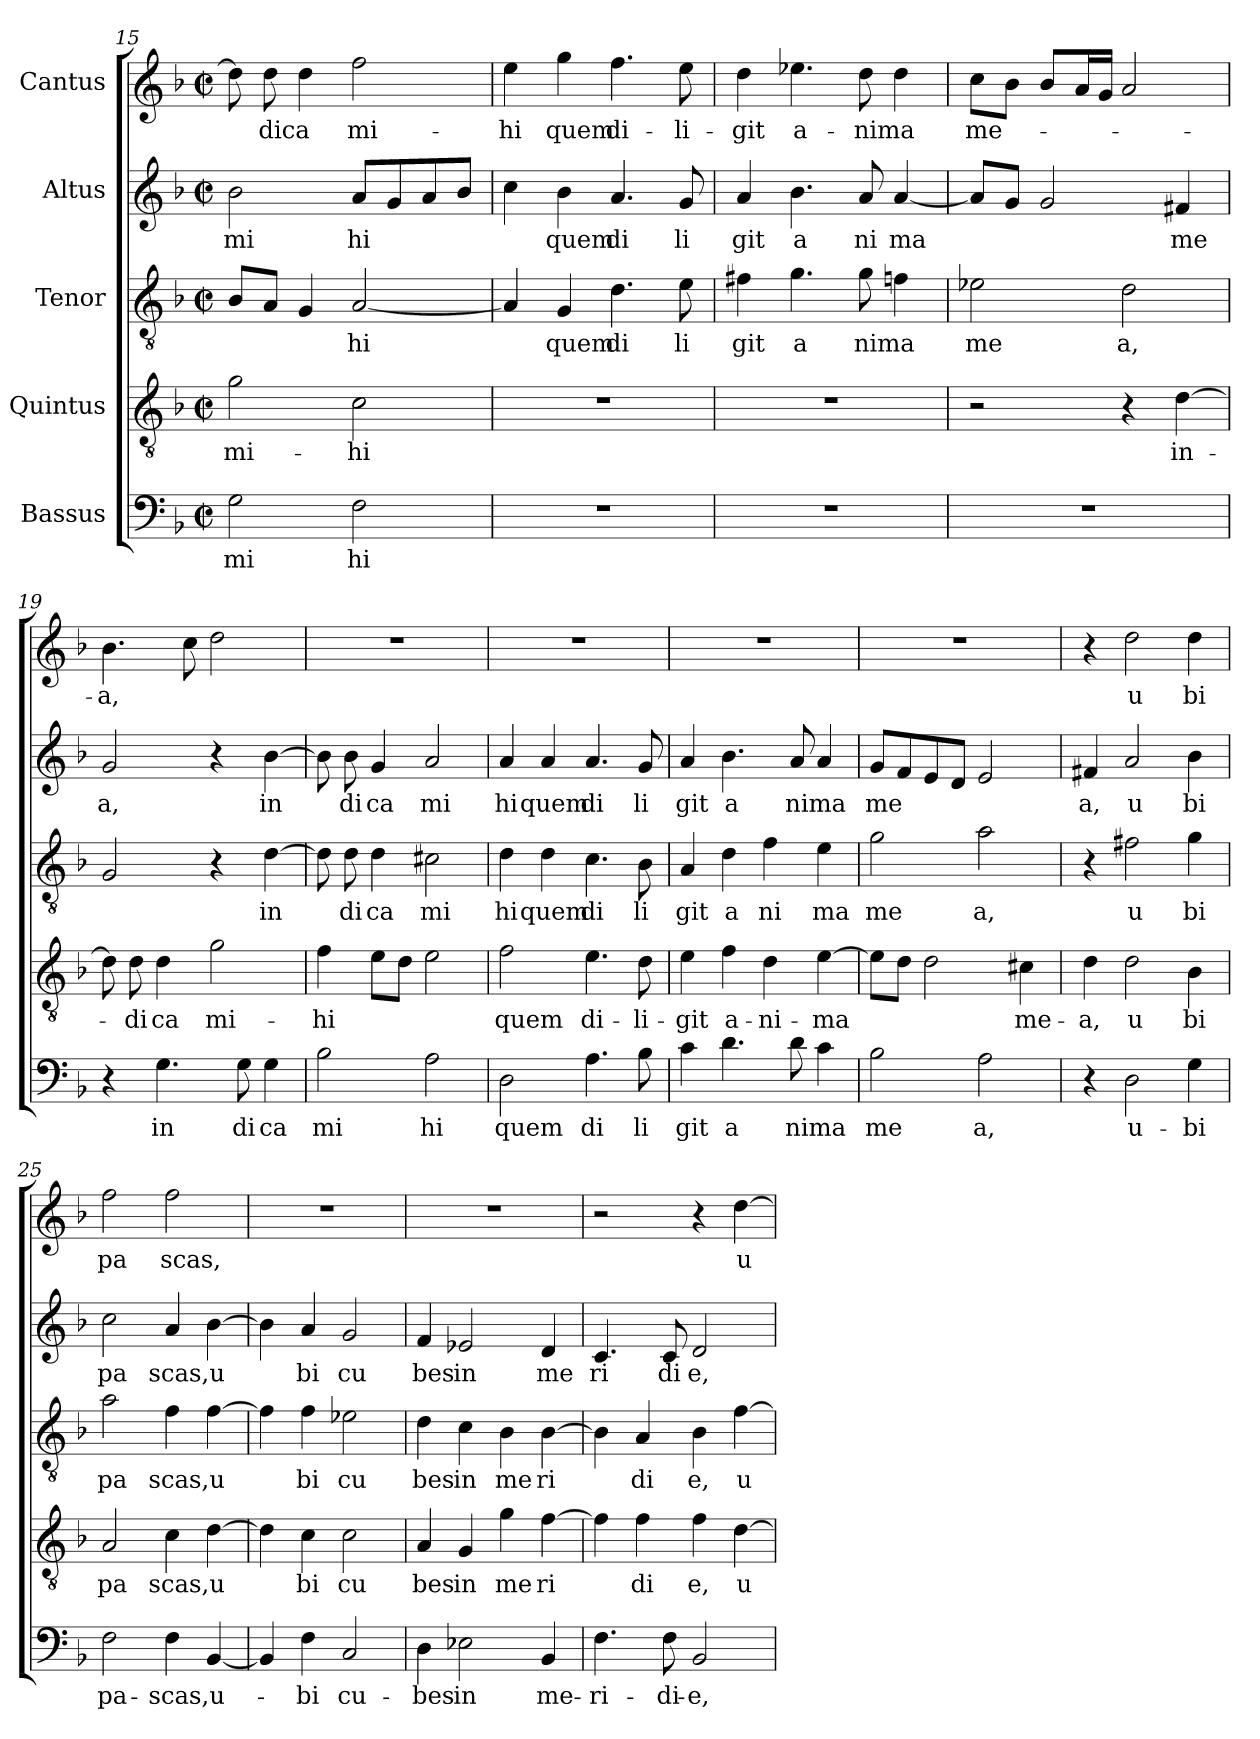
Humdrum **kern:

**kern	**text	**kern	**text	**kern	**text	**kern	**text	**kern	**text
*part5	*part5	*part4	*part4	*part3	*part3	*part2	*part2	*part1	*part1
*staff5	*staff5	*staff4	*staff4	*staff3	*staff3	*staff2	*staff2	*staff1	*staff1
*I"Bassus	*	*I"Quintus	*	*I"Tenor	*	*I"Altus	*	*I"Cantus	*
*clefF4	*	*clefGv2	*	*clefGv2	*	*clefG2	*	*clefG2	*
*k[b-]	*	*k[b-]	*	*k[b-]	*	*k[b-]	*	*k[b-]	*
*F:	*	*F:	*	*F:	*	*F:	*	*F:	*
*M2/2	*	*M2/2	*	*M2/2	*	*M2/2	*	*M2/2	*
*met(c|)	*	*met(c|)	*	*met(c|)	*	*met(c|)	*	*met(c|)	*
=15	=15	=15	=15	=15	=15	=15	=15	=15	=15
!	!LO:LY:b:cj	!	!LO:LY:b:cj	!	!	!	!LO:LY:b:cj	!	!
2G\	mi	2g\	mi-	8B-/L	.	2b-\	mi	8dd\]	.
!	!	!	!	!	!	!	!	!	!LO:LY:b
.	.	.	.	8A/J	.	.	.	8dd\	-dica
.	.	.	.	4G/	.	.	.	4dd\	.
!	!LO:LY:b:cj	!	!LO:LY:b:cj	!	!LO:LY:b:cj	!	!LO:LY:b:cj	!	!LO:LY:b:cj
2F\	hi	2c\	-hi	[<2A/	hi	8a/L	hi	2ff\	mi-
.	.	.	.	.	.	8g/	.	.	.
.	.	.	.	.	.	8a/	.	.	.
.	.	.	.	.	.	8b-/J	.	.	.
=16	=16	=16	=16	=16	=16	=16	=16	=16	=16
!	!	!	!	!	!	!	!	!	!LO:LY:b:cj
1r	.	1r	.	4A/]	.	4cc\	.	4ee\	-hi
!	!	!	!	!	!LO:LY:b:cj	!	!LO:LY:b:cj	!	!LO:LY:b:cj
.	.	.	.	4G/	quem	4b-\	quem	4gg\	quem
!	!	!	!	!	!LO:LY:b:cj	!	!LO:LY:b:cj	!	!LO:LY:b:cj
.	.	.	.	4.d\	di	4.a/	di	4.ff\	di-
!	!	!	!	!	!LO:LY:b:cj	!	!LO:LY:b:cj	!	!LO:LY:b:cj
.	.	.	.	8e\	li	8g/	li	8ee\	-li-
=17	=17	=17	=17	=17	=17	=17	=17	=17	=17
!	!	!	!	!	!LO:LY:b:cj	!	!LO:LY:b:cj	!	!LO:LY:b:cj
1r	.	1r	.	4f#X\	git	4a/	git	4dd\	-git
!	!	!	!	!	!LO:LY:b:cj	!	!LO:LY:b:cj	!	!LO:LY:b:cj
.	.	.	.	4.g\	a	4.b-\	a	4.ee-X\	a-
!	!	!	!	!	!LO:LY:b	!	!LO:LY:b:cj	!	!LO:LY:b
.	.	.	.	8g\	nima	8a/	ni	8dd\	-nima
!	!	!	!	!	!	!	!LO:LY:b	!	!
.	.	.	.	4fn\	.	[>4a/	ma	4dd\	.
!!LO:PB:g=z
=18	=18	=18	=18	=18	=18	=18	=18	=18	=18
!	!	!	!	!	!LO:LY:b:cj	!	!	!	!LO:LY:b
1r	.	2r	.	2e-X\	me	8a/L]	.	8cc\L	me-
.	.	.	.	.	.	8g/J	.	8b-\J	.
.	.	.	.	.	.	2g/	.	8b-/L	.
.	.	.	.	.	.	.	.	16a/	.
.	.	.	.	.	.	.	.	16g/J	.
!	!	!	!	!	!LO:LY:b:cj	!	!	!	!
.	.	4r	.	2d\	a,	.	.	2a/	.
!	!	!	!LO:LY:b:cj	!	!	!	!LO:LY:b:cj	!	!
.	.	[>4d\	in-	.	.	4f#/	me	.	.
=19	=19	=19	=19	=19	=19	=19	=19	=19	=19
!	!	!	!	!	!	!	!LO:LY:b:cj	!	!LO:LY:b:cj
4r	.	8d\]	.	2G/	.	2g/	a,	4.b-\	-a,
!	!	!	!LO:LY:b:cj	!	!	!	!	!	!
.	.	8d\	-di	.	.	.	.	.	.
!	!LO:LY:b:cj	!	!LO:LY:b:cj	!	!	!	!	!	!
4.G\	in	4d\	ca	.	.	.	.	.	.
.	.	.	.	.	.	.	.	8cc\	.
!	!	!	!LO:LY:b:cj	!	!	!	!	!	!
.	.	2g\	mi-	4r	.	4r	.	2dd\	.
!	!LO:LY:b:cj	!	!	!	!	!	!	!	!
8G\	di	.	.	.	.	.	.	.	.
!	!LO:LY:b:cj	!	!	!	!LO:LY:b:cj	!	!LO:LY:b:cj	!	!
4G\	ca	.	.	[>4d\	in	[>4b-\	in	.	.
=20	=20	=20	=20	=20	=20	=20	=20	=20	=20
!	!LO:LY:b:cj	!	!LO:LY:b:cj	!	!	!	!	!	!
2B-\	mi	4f\	-hi	8d\]	.	8b-\]	.	1r	.
!	!	!	!	!	!LO:LY:b:cj	!	!LO:LY:b:cj	!	!
.	.	.	.	8d\	di	8b-\	di	.	.
!	!	!	!	!	!LO:LY:b:cj	!	!LO:LY:b:cj	!	!
.	.	8e\L	.	4d\	ca	4g/	ca	.	.
.	.	8d\J	.	.	.	.	.	.	.
!	!LO:LY:b:cj	!	!	!	!LO:LY:b:cj	!	!LO:LY:b:cj	!	!
2A\	hi	2e\	.	2c#X\	mi	2a/	mi	.	.
=21	=21	=21	=21	=21	=21	=21	=21	=21	=21
!	!LO:LY:b:cj	!	!LO:LY:b:cj	!	!LO:LY:b:cj	!	!LO:LY:b:cj	!	!
2D\	quem	2f\	quem	4d\	hi	4a/	hi	1r	.
!	!	!	!	!	!LO:LY:b:cj	!	!LO:LY:b:cj	!	!
.	.	.	.	4d\	quem	4a/	quem	.	.
!	!LO:LY:b:cj	!	!LO:LY:b:cj	!	!LO:LY:b:cj	!	!LO:LY:b:cj	!	!
4.A\	di	4.e\	di-	4.c\	di	4.a/	di	.	.
!	!LO:LY:b:cj	!	!LO:LY:b:cj	!	!LO:LY:b:cj	!	!LO:LY:b:cj	!	!
8B-\	li	8d\	-li-	8B-\	li	8g/	li	.	.
=22	=22	=22	=22	=22	=22	=22	=22	=22	=22
!	!LO:LY:b:cj	!	!LO:LY:b:cj	!	!LO:LY:b:cj	!	!LO:LY:b:cj	!	!
4c\	git	4e\	-git	4A/	git	4a/	git	1r	.
!	!LO:LY:b:cj	!	!LO:LY:b:cj	!	!LO:LY:b:cj	!	!LO:LY:b:cj	!	!
4.d\	a	4f\	a-	4d\	a	4.b-\	a	.	.
!	!	!	!LO:LY:b:cj	!	!LO:LY:b:cj	!	!	!	!
.	.	4d\	-ni-	4f\	ni	.	.	.	.
!	!LO:LY:b	!	!	!	!	!	!LO:LY:b	!	!
8d\	nima	.	.	.	.	8a/	nima	.	.
!	!	!	!LO:LY:b	!	!LO:LY:b:cj	!	!	!	!
4c\	.	[>4e\	-ma	4e\	ma	4a/	.	.	.
=23	=23	=23	=23	=23	=23	=23	=23	=23	=23
!	!LO:LY:b:cj	!	!	!	!LO:LY:b:cj	!	!LO:LY:b	!	!
2B-\	me	8e\L]	.	2g\	me	8g/L	me	1r	.
.	.	8d\J	.	.	.	8f/	.	.	.
.	.	2d\	.	.	.	8e/	.	.	.
.	.	.	.	.	.	8d/J	.	.	.
!	!LO:LY:b:cj	!	!	!	!LO:LY:b:cj	!	!	!	!
2A\	a,	.	.	2a\	a,	2e/	.	.	.
!	!	!	!LO:LY:b:cj	!	!	!	!	!	!
.	.	4c#\	me-	.	.	.	.	.	.
!!LO:LB:g=z
=24	=24	=24	=24	=24	=24	=24	=24	=24	=24
!	!	!	!LO:LY:b:cj	!	!	!	!LO:LY:b:cj	!	!
4r	.	4d\	-a,	4r	.	4f#/	a,	4r	.
!	!LO:LY:b:cj	!	!LO:LY:b:cj	!	!LO:LY:b:cj	!	!LO:LY:b:cj	!	!LO:LY:b:cj
2D\	u-	2d\	u	2f#X\	u	2a/	u	2dd\	u
!	!LO:LY:b:cj	!	!LO:LY:b:cj	!	!LO:LY:b:cj	!	!LO:LY:b:cj	!	!LO:LY:b:cj
4G\	-bi	4B-\	bi	4g\	bi	4b-\	bi	4dd\	bi
=25	=25	=25	=25	=25	=25	=25	=25	=25	=25
!	!LO:LY:b:cj	!	!LO:LY:b:cj	!	!LO:LY:b:cj	!	!LO:LY:b:cj	!	!LO:LY:b:cj
2F\	pa-	2A/	pa	2a\	pa	2cc\	pa	2ff\	pa
!	!LO:LY:b:cj	!	!LO:LY:b:cj	!	!LO:LY:b:cj	!	!LO:LY:b:cj	!	!LO:LY:b:cj
4F\	-scas,	4c\	scas,	4f\	scas,	4a/	scas,	2ff\	scas,
!	!LO:LY:b:cj	!	!LO:LY:b:cj	!	!LO:LY:b:cj	!	!LO:LY:b:cj	!	!
[<4BB-/	u-	[>4d\	u	[>4f\	u	[>4b-\	u	.	.
=26	=26	=26	=26	=26	=26	=26	=26	=26	=26
4BB-/]	.	4d\]	.	4f\]	.	4b-\]	.	1r	.
!	!LO:LY:b:cj	!	!LO:LY:b:cj	!	!LO:LY:b:cj	!	!LO:LY:b:cj	!	!
4F\	-bi	4c\	bi	4f\	bi	4a/	bi	.	.
!	!LO:LY:b:cj	!	!LO:LY:b:cj	!	!LO:LY:b:cj	!	!LO:LY:b:cj	!	!
2C/	cu-	2c\	cu	2e-X\	cu	2g/	cu	.	.
=27	=27	=27	=27	=27	=27	=27	=27	=27	=27
!	!LO:LY:b:cj	!	!LO:LY:b:cj	!	!LO:LY:b:cj	!	!LO:LY:b:cj	!	!
4D\	-bes	4A/	bes	4d\	bes	4f/	bes	1r	.
!	!LO:LY:b:cj	!	!LO:LY:b:cj	!	!LO:LY:b:cj	!	!LO:LY:b:cj	!	!
2E-X\	in	4G/	in	4c\	in	2e-X/	in	.	.
!	!	!	!LO:LY:b:cj	!	!LO:LY:b:cj	!	!	!	!
.	.	4g\	me	4B-\	me	.	.	.	.
!	!LO:LY:b:cj	!	!LO:LY:b:cj	!	!LO:LY:b:cj	!	!LO:LY:b:cj	!	!
4BB-/	me-	[>4f\	ri	[>4B-\	ri	4d/	me	.	.
=28	=28	=28	=28	=28	=28	=28	=28	=28	=28
!	!LO:LY:b:cj	!	!	!	!	!	!LO:LY:b:cj	!	!
4.F\	-ri-	4f\]	.	4B-\]	.	4.c/	ri	2r	.
!	!	!	!LO:LY:b:cj	!	!LO:LY:b:cj	!	!	!	!
.	.	4f\	di	4A/	di	.	.	.	.
!	!LO:LY:b:cj	!	!	!	!	!	!LO:LY:b:cj	!	!
8F\	-di-	.	.	.	.	8c/	di	.	.
!	!LO:LY:b:cj	!	!LO:LY:b:cj	!	!LO:LY:b:cj	!	!LO:LY:b:cj	!	!
2BB-/	-e,	4f\	e,	4B-\	e,	2d/	e,	4r	.
!	!	!	!LO:LY:b:cj	!	!LO:LY:b:cj	!	!	!	!LO:LY:b:cj
.	.	[>4d\	u	[>4f\	u	.	.	[>4dd\	u
=	=	=	=	=	=	=	=	=	=
*-	*-	*-	*-	*-	*-	*-	*-	*-	*-
